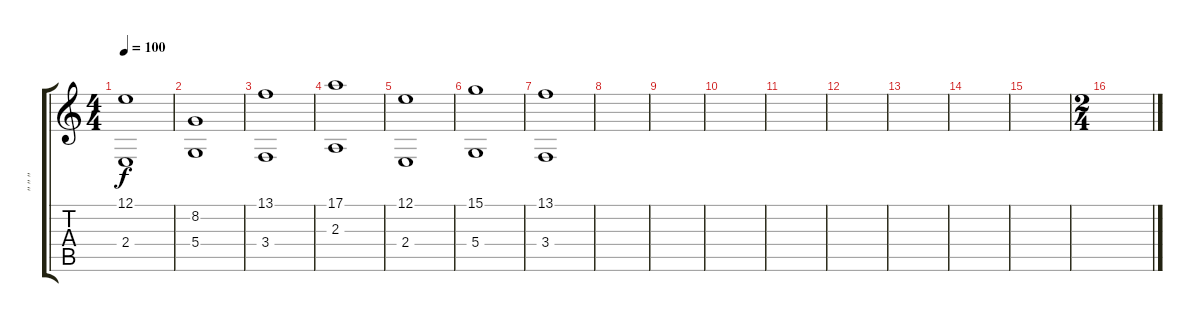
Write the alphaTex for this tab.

\track ("\" \" \"" "\" \" \"") {instrument choiraahs}
\staff {score tabs}
\tuning (E4 B3 G3 D3 A2 E2) {hide}
\ts (4 4)
\tempo 100
\clef g2
\ks c
(12.1 2.4).1{dy f} |
(8.2 5.4).1 |
(13.1 3.4).1 |
(17.1 2.3).1 |
(12.1 2.4).1 |
(15.1 5.4).1 |
(13.1 3.4).1 |
|
|
|
|
|
|
|
|
\ts (2 4)
